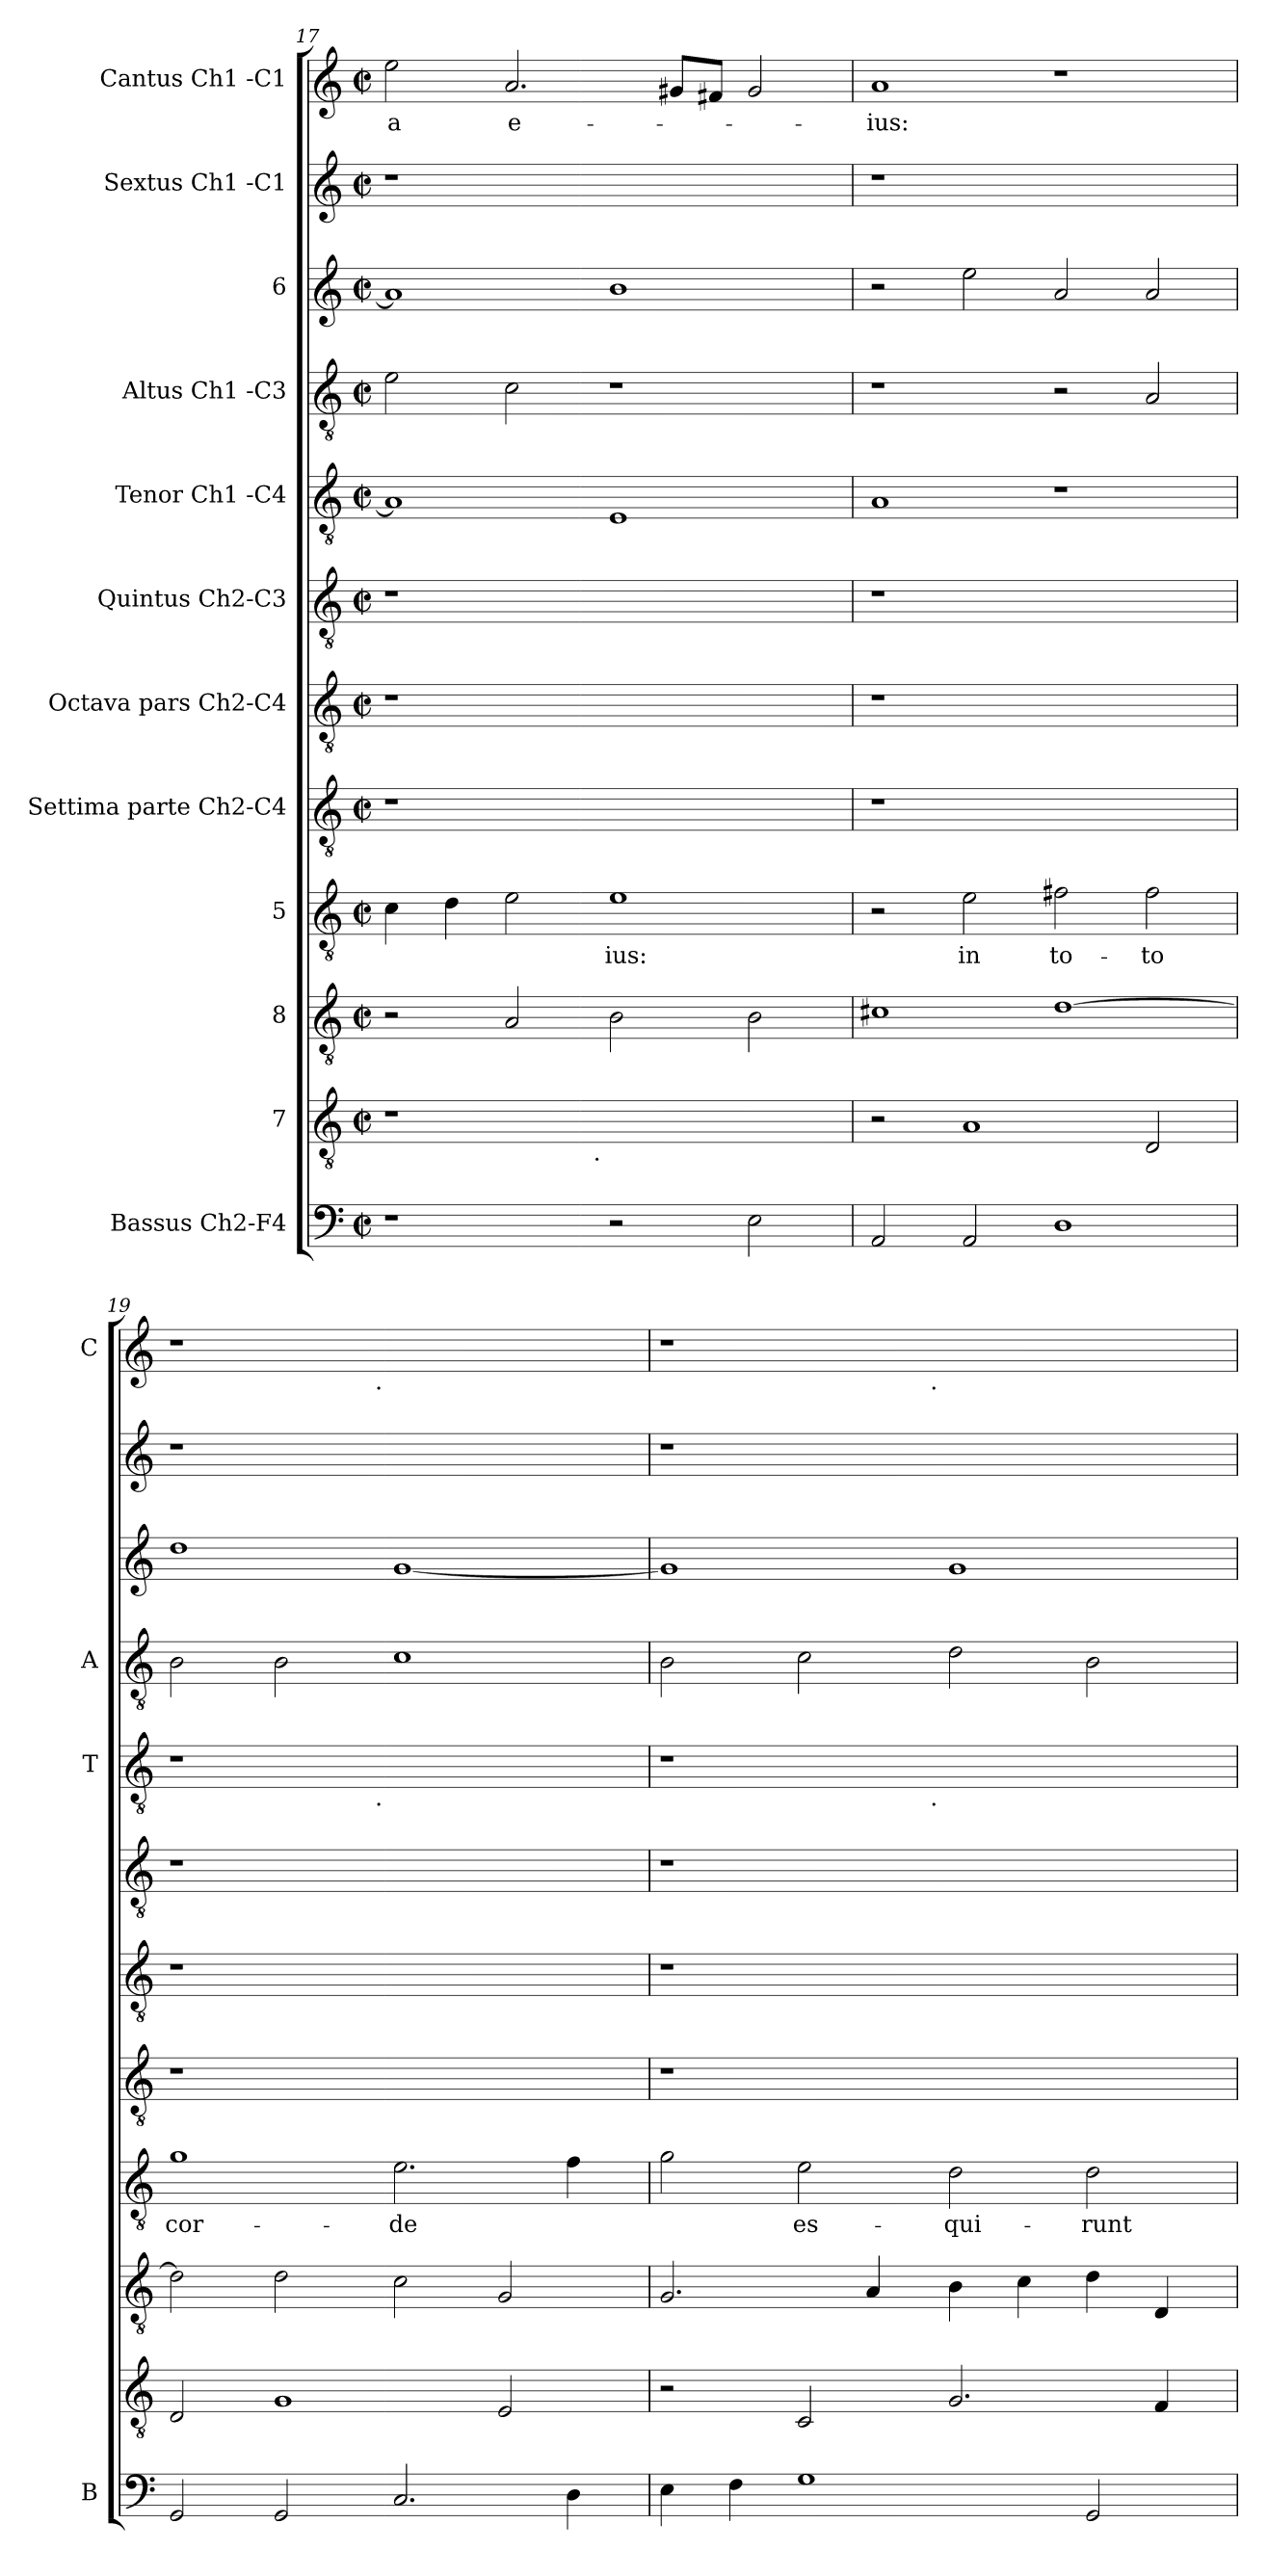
**kern	**kern	**kern	**kern	**text	**kern	**kern	**kern	**kern	**kern	**kern	**kern	**kern	**text
*part12	*part11	*part10	*part9	*part9	*part8	*part7	*part6	*part5	*part4	*part3	*part2	*part1	*part1
*staff12	*staff11	*staff10	*staff9	*staff9	*staff8	*staff7	*staff6	*staff5	*staff4	*staff3	*staff2	*staff1	*staff1
*I"Bassus Ch2-F4	*I"7	*I"8	*I"5	*	*I"Settima parte Ch2-C4	*I"Octava pars Ch2-C4	*I"Quintus Ch2-C3	*I"Tenor Ch1 -C4	*I"Altus Ch1 -C3	*I"6	*I"Sextus Ch1 -C1	*I"Cantus Ch1 -C1	*
*I'B	*	*	*	*	*	*	*	*I'T	*I'A	*	*	*I'C	*
*clefF4	*clefGv2	*clefGv2	*clefGv2	*	*clefGv2	*clefGv2	*clefGv2	*clefGv2	*clefGv2	*clefG2	*clefG2	*clefG2	*
*ITrd7c12	*	*	*	*	*	*	*	*	*	*	*	*	*
*k[]	*k[]	*k[]	*k[]	*	*k[]	*k[]	*k[]	*k[]	*k[]	*k[]	*k[]	*k[]	*
*C:	*C:	*C:	*C:	*	*C:	*C:	*C:	*C:	*C:	*C:	*C:	*C:	*
*M2/2	*M2/2	*M2/2	*M2/2	*	*M2/2	*M2/2	*M2/2	*M2/2	*M2/2	*M2/2	*M2/2	*M2/2	*
*met(c|)	*met(c|)	*met(c|)	*met(c|)	*	*met(c|)	*met(c|)	*met(c|)	*met(c|)	*met(c|)	*met(c|)	*met(c|)	*met(c|)	*
=17	=17	=17	=17	=17	=17	=17	=17	=17	=17	=17	=17	=17	=17
!	!	!	!	!	!	!	!	!	!	!	!	!	!LO:LY:b
*	*^	*	*	*	*	*	*	*	*	*	*	*	*
1r	1r	2ryy	2r	4c\	.	1r	1r	1r	1A]	2e\	1a]	1r	2ee\	-a
.	.	.	.	4d\	.	.	.	.	.	.	.	.	.	.
!	!	!	!	!	!	!	!	!	!	!	!	!	!	!LO:LY:b
.	.	4...ryy	2A/	2e\	.	.	.	.	.	2c\	.	.	2.a/	e-
!	!	!LO:TX:b:t=.	!	!	!	!	!	!	!	!	!	!	!	!
.	.	1ryy	.	.	.	.	.	.	.	.	.	.	.	.
!	!	!	!	!	!LO:LY:b	!	!	!	!	!	!	!	!	!
2r	1ryy	.	2B\	1e	-ius:	1ryy	1ryy	1ryy	1E	1r	1b	1ryy	.	.
.	.	.	.	.	.	.	.	.	.	.	.	.	8g#X/L	.
.	.	.	.	.	.	.	.	.	.	.	.	.	8f#X/J	.
2EE\	.	.	2B\	.	.	.	.	.	.	.	.	.	2g#/	.
.	.	32ryy	.	.	.	.	.	.	.	.	.	.	.	.
=18	=18	=18	=18	=18	=18	=18	=18	=18	=18	=18	=18	=18	=18	=18
!	!	!	!	!	!	!	!	!	!	!	!	!	!	!LO:LY:b
*	*v	*v	*	*	*	*	*	*	*	*	*	*	*	*
2AAA/	2r	1c#X	2r	.	1r	1r	1r	1A	1r	2r	1r	1a	-ius:
!	!	!	!	!LO:LY:b	!	!	!	!	!	!	!	!	!
2AAA/	1A	.	2e\	in	.	.	.	.	.	2ee\	.	.	.
!	!	!	!	!LO:LY:b	!	!	!	!	!	!	!	!	!
1DD	.	[>1d	2f#X\	to-	1ryy	1ryy	1ryy	1r	2r	2a/	1ryy	1r	.
!	!	!	!	!LO:LY:b	!	!	!	!	!	!	!	!	!
.	2D/	.	2f#\	-to	.	.	.	.	2A/	2a/	.	.	.
=19	=19	=19	=19	=19	=19	=19	=19	=19	=19	=19	=19	=19	=19
!	!	!	!	!LO:LY:b	!	!	!	!	!	!	!	!	!
*	*	*	*	*	*	*	*	*^	*	*	*	*^	*
2GGG/	2D/	2d\]	1g	cor-	1r	1r	1r	1r	2ryy	2B\	1dd	1r	1r	2ryy	.
2GGG/	1G	2d\	.	.	.	.	.	.	4...ryy	2B\	.	.	.	4...ryy	.
!	!	!	!	!	!	!	!	!	!	!	!	!	!	!LO:TX:b:t=.	!
!	!	!	!	!	!	!	!	!	!LO:TX:b:t=.	!	!	!	!	!	!
.	.	.	.	.	.	.	.	.	1ryy	.	.	.	.	1ryy	.
!	!	!	!	!LO:LY:b	!	!	!	!	!	!	!	!	!	!	!
2.CC/	.	2c\	2.e\	-de	1ryy	1ryy	1ryy	1ryy	.	1c	[<1g	1ryy	1ryy	.	.
.	2E/	2G/	.	.	.	.	.	.	.	.	.	.	.	.	.
4DD\	.	.	4f\	.	.	.	.	.	.	.	.	.	.	.	.
.	.	.	.	.	.	.	.	.	32ryy	.	.	.	.	32ryy	.
=20	=20	=20	=20	=20	=20	=20	=20	=20	=20	=20	=20	=20	=20	=20	=20
4EE\	2r	2.G/	2g\	.	1r	1r	1r	1r	2ryy	2B\	1g]	1r	1r	2ryy	.
4FF\	.	.	.	.	.	.	.	.	.	.	.	.	.	.	.
!	!	!	!	!LO:LY:b	!	!	!	!	!	!	!	!	!	!	!
1GG	2C/	.	2e\	es-	.	.	.	.	4...ryy	2c\	.	.	.	4...ryy	.
.	.	4A/	.	.	.	.	.	.	.	.	.	.	.	.	.
!	!	!	!	!	!	!	!	!	!	!	!	!	!	!LO:TX:b:t=.	!
!	!	!	!	!	!	!	!	!	!LO:TX:b:t=.	!	!	!	!	!	!
.	.	.	.	.	.	.	.	.	1ryy	.	.	.	.	1ryy	.
!	!	!	!	!LO:LY:b	!	!	!	!	!	!	!	!	!	!	!
.	2.G/	4B\	2d\	-qui-	1ryy	1ryy	1ryy	1ryy	.	2d\	1g	1ryy	1ryy	.	.
.	.	4c\	.	.	.	.	.	.	.	.	.	.	.	.	.
!	!	!	!	!LO:LY:b	!	!	!	!	!	!	!	!	!	!	!
2GGG/	.	4d\	2d\	-runt	.	.	.	.	.	2B\	.	.	.	.	.
.	4F/	4D/	.	.	.	.	.	.	.	.	.	.	.	.	.
.	.	.	.	.	.	.	.	.	32ryy	.	.	.	.	32ryy	.
*	*	*	*	*	*	*	*	*v	*v	*	*	*	*v	*v	*
=	=	=	=	=	=	=	=	=	=	=	=	=	=
*-	*-	*-	*-	*-	*-	*-	*-	*-	*-	*-	*-	*-	*-
